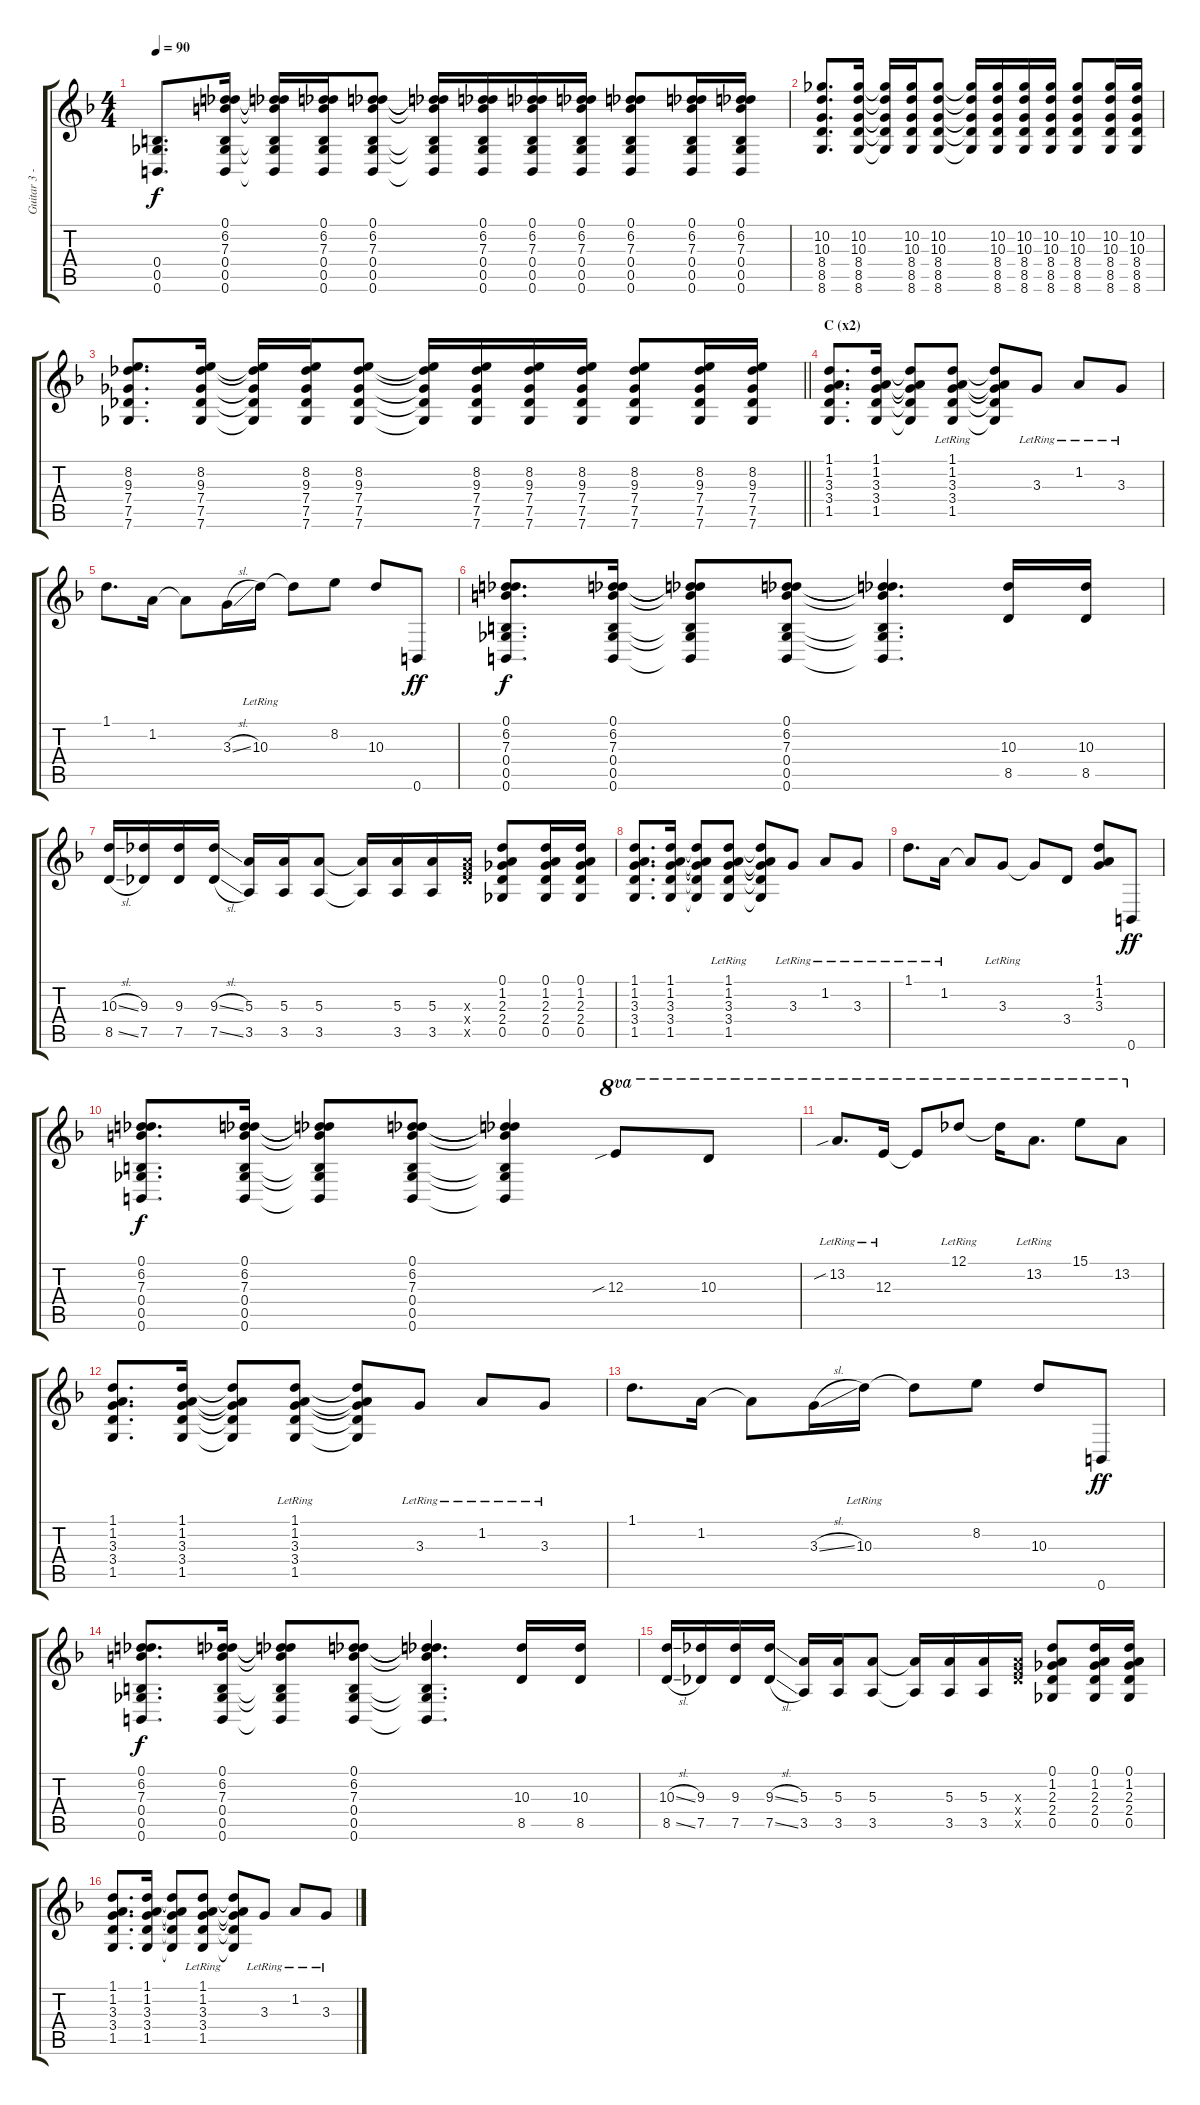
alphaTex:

\track ("Guitar 3 - Aoi" "Guitar 3 -") {instrument distortionguitar}
\staff {score tabs}
\tuning (Db4 Ab3 E3 B2 Gb2 B1) {hide}
\ts (4 4)
\tempo 90
\clef g2
\ks f
(0.4 0.5 0.6).8{d dy f} (0.1 6.2 7.3 0.4 0.5 0.6).16 (0.1{t} 6.2{t} 7.3{t} 0.4{t} 0.5{t} 0.6{t}).16 (0.1 6.2 7.3 0.4 0.5 0.6).16 (0.1 6.2 7.3 0.4 0.5 0.6).8 (0.1{t} 6.2{t} 7.3{t} 0.4{t} 0.5{t} 0.6{t}).16 (0.1 6.2 7.3 0.4 0.5 0.6).16 (0.1 6.2 7.3 0.4 0.5 0.6).16 (0.1 6.2 7.3 0.4 0.5 0.6).16 (0.1 6.2 7.3 0.4 0.5 0.6).8 (0.1 6.2 7.3 0.4 0.5 0.6).16 (0.1 6.2 7.3 0.4 0.5 0.6).16 |
(10.2 10.3 8.4 8.5 8.6).8{d} (10.2 10.3 8.4 8.5 8.6).16 (10.2{t} 10.3{t} 8.4{t} 8.5{t} 8.6{t}).16 (10.2 10.3 8.4 8.5 8.6).16 (10.2 10.3 8.4 8.5 8.6).8 (10.2{t} 10.3{t} 8.4{t} 8.5{t} 8.6{t}).16 (10.2 10.3 8.4 8.5 8.6).16 (10.2 10.3 8.4 8.5 8.6).16 (10.2 10.3 8.4 8.5 8.6).16 (10.2 10.3 8.4 8.5 8.6).8 (10.2 10.3 8.4 8.5 8.6).16 (10.2 10.3 8.4 8.5 8.6).16 |
\barLineRight lightlight
(8.2 9.3 7.4 7.5 7.6).8{d} (8.2 9.3 7.4 7.5 7.6).16 (8.2{t} 9.3{t} 7.4{t} 7.5{t} 7.6{t}).16 (8.2 9.3 7.4 7.5 7.6).16 (8.2 9.3 7.4 7.5 7.6).8 (8.2{t} 9.3{t} 7.4{t} 7.5{t} 7.6{t}).16 (8.2 9.3 7.4 7.5 7.6).16 (8.2 9.3 7.4 7.5 7.6).16 (8.2 9.3 7.4 7.5 7.6).16 (8.2 9.3 7.4 7.5 7.6).8 (8.2 9.3 7.4 7.5 7.6).16 (8.2 9.3 7.4 7.5 7.6).16 |
\section ("" "C (x2)")
(1.1 1.2 3.3 3.4 1.5).8{d} (1.1 1.2 3.3 3.4 1.5).16 (1.1{t} 1.2{t} 3.3{t} 3.4{t} 1.5{t}).8 (1.1{lr} 1.2{lr} 3.3{lr} 3.4{lr} 1.5{lr}).8 (1.1{t} 1.2{t} 3.3{t} 3.4{t} 1.5{t}).8 3.3{lr}.8 1.2{lr}.8 3.3{lr}.8 |
1.1.8{d} 1.2.16 1.2{t}.8 3.3{sl}.16 10.3{lr}.16 10.3{t}.8 8.2.8 10.3.8 0.6.8{dy ff} |
(0.1 6.2 7.3 0.4 0.5 0.6).8{d dy f} (0.1 6.2 7.3 0.4 0.5 0.6).16 (0.1{t} 6.2{t} 7.3{t} 0.4{t} 0.5{t} 0.6{t}).8 (0.1 6.2 7.3 0.4 0.5 0.6).8 (0.1{t} 6.2{t} 7.3{t} 0.4{t} 0.5{t} 0.6{t}).4{d} (10.3 8.5).16 (10.3 8.5).16 |
(10.3{sl} 8.5{sl}).16 (9.3 7.5).16 (9.3 7.5).16 (9.3{sl} 7.5{sl}).16 (5.3 3.5).16 (5.3 3.5).16 (5.3 3.5).8 (5.3{t} 3.5{t}).16 (5.3 3.5).16 (5.3 3.5).16 (5.3{x} 6.4{x} 7.5{x}).16 (0.1 1.2 2.3 2.4 0.5).8 (0.1 1.2 2.3 2.4 0.5).16 (0.1 1.2 2.3 2.4 0.5).16 |
(1.1 1.2 3.3 3.4 1.5).8{d} (1.1 1.2 3.3 3.4 1.5).16 (1.1{t} 1.2{t} 3.3{t} 3.4{t} 1.5{t}).8 (1.1{lr} 1.2{lr} 3.3{lr} 3.4{lr} 1.5{lr}).8 (1.1{t} 1.2{t} 3.3{t} 3.4{t} 1.5{t}).8 3.3{lr}.8 1.2{lr}.8 3.3{lr}.8 |
1.1{lr}.8{d} 1.2{lr}.16 1.2{t}.8 3.3{lr}.8 3.3{t}.8 3.4.8 (1.1 1.2 3.3).8 0.6.8{dy ff} |
(0.1 6.2 7.3 0.4 0.5 0.6).8{d dy f} (0.1 6.2 7.3 0.4 0.5 0.6).16 (0.1{t} 6.2{t} 7.3{t} 0.4{t} 0.5{t} 0.6{t}).8 (0.1 6.2 7.3 0.4 0.5 0.6).8 (0.1{t} 6.2{t} 7.3{t} 0.4{t} 0.5{t} 0.6{t}).4 12.3{sib}.8{ot 8va} 10.3.8{ot 8va} |
13.2{sib lr}.8{d ot 8va} 12.3{lr}.16{ot 8va} 12.3{t}.8{ot 8va} 12.1{lr}.8{ot 8va} 12.1{t}.16{ot 8va} 13.2{lr}.8{d ot 8va} 15.1.8{ot 8va} 13.2.8{ot 8va} |
(1.1 1.2 3.3 3.4 1.5).8{d} (1.1 1.2 3.3 3.4 1.5).16 (1.1{t} 1.2{t} 3.3{t} 3.4{t} 1.5{t}).8 (1.1{lr} 1.2{lr} 3.3{lr} 3.4{lr} 1.5{lr}).8 (1.1{t} 1.2{t} 3.3{t} 3.4{t} 1.5{t}).8 3.3{lr}.8 1.2{lr}.8 3.3{lr}.8 |
1.1.8{d} 1.2.16 1.2{t}.8 3.3{sl}.16 10.3{lr}.16 10.3{t}.8 8.2.8 10.3.8 0.6.8{dy ff} |
(0.1 6.2 7.3 0.4 0.5 0.6).8{d dy f} (0.1 6.2 7.3 0.4 0.5 0.6).16 (0.1{t} 6.2{t} 7.3{t} 0.4{t} 0.5{t} 0.6{t}).8 (0.1 6.2 7.3 0.4 0.5 0.6).8 (0.1{t} 6.2{t} 7.3{t} 0.4{t} 0.5{t} 0.6{t}).4{d} (10.3 8.5).16 (10.3 8.5).16 |
(10.3{sl} 8.5{sl}).16 (9.3 7.5).16 (9.3 7.5).16 (9.3{sl} 7.5{sl}).16 (5.3 3.5).16 (5.3 3.5).16 (5.3 3.5).8 (5.3{t} 3.5{t}).16 (5.3 3.5).16 (5.3 3.5).16 (5.3{x} 6.4{x} 7.5{x}).16 (0.1 1.2 2.3 2.4 0.5).8 (0.1 1.2 2.3 2.4 0.5).16 (0.1 1.2 2.3 2.4 0.5).16 |
(1.1 1.2 3.3 3.4 1.5).8{d} (1.1 1.2 3.3 3.4 1.5).16 (1.1{t} 1.2{t} 3.3{t} 3.4{t} 1.5{t}).8 (1.1{lr} 1.2{lr} 3.3{lr} 3.4{lr} 1.5{lr}).8 (1.1{t} 1.2{t} 3.3{t} 3.4{t} 1.5{t}).8 3.3{lr}.8 1.2{lr}.8 3.3{lr}.8
